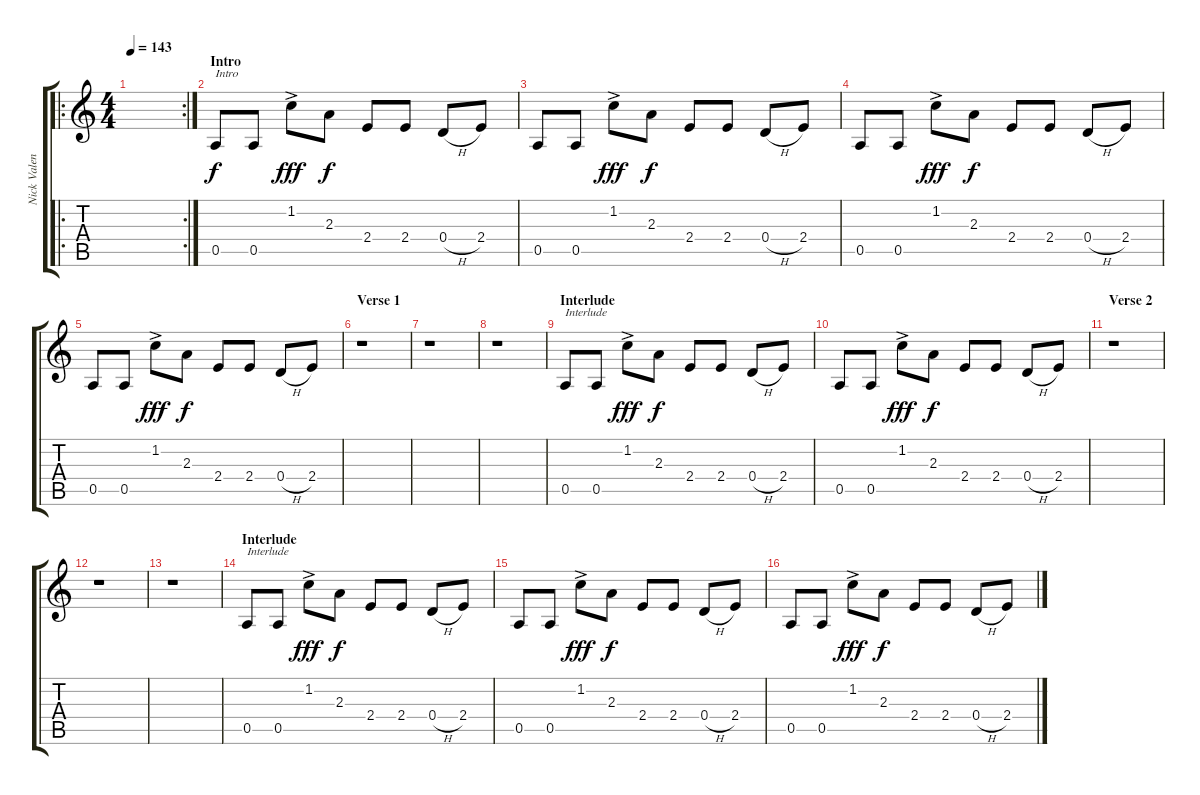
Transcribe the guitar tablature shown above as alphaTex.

\track ("Nick Valensi " "Nick Valen") {instrument electricguitarclean}
\staff {score tabs}
\tuning (E4 B3 G3 D3 A2 E2) {hide}
\ro
\rc 2
\ts (4 4)
\tempo 143
\clef g2
\ks c
|
\section ("" "Intro")
0.5.8{txt "Intro"} 0.5.8 1.2{ac}.8{dy fff} 2.3.8{dy f} 2.4.8 2.4.8 0.4{h}.8 2.4.8 |
0.5.8 0.5.8 1.2{ac}.8{dy fff} 2.3.8{dy f} 2.4.8 2.4.8 0.4{h}.8 2.4.8 |
0.5.8 0.5.8 1.2{ac}.8{dy fff} 2.3.8{dy f} 2.4.8 2.4.8 0.4{h}.8 2.4.8 |
0.5.8 0.5.8 1.2{ac}.8{dy fff} 2.3.8{dy f} 2.4.8 2.4.8 0.4{h}.8 2.4.8 |
\section ("" "Verse 1")
r.1 |
r.1 |
r.1 |
\section ("" "Interlude")
0.5.8{txt "Interlude"} 0.5.8 1.2{ac}.8{dy fff} 2.3.8{dy f} 2.4.8 2.4.8 0.4{h}.8 2.4.8 |
0.5.8 0.5.8 1.2{ac}.8{dy fff} 2.3.8{dy f} 2.4.8 2.4.8 0.4{h}.8 2.4.8 |
\section ("" "Verse 2")
r.1 |
r.1 |
r.1 |
\section ("" "Interlude")
0.5.8{txt "Interlude"} 0.5.8 1.2{ac}.8{dy fff} 2.3.8{dy f} 2.4.8 2.4.8 0.4{h}.8 2.4.8 |
0.5.8 0.5.8 1.2{ac}.8{dy fff} 2.3.8{dy f} 2.4.8 2.4.8 0.4{h}.8 2.4.8 |
0.5.8 0.5.8 1.2{ac}.8{dy fff} 2.3.8{dy f} 2.4.8 2.4.8 0.4{h}.8 2.4.8
